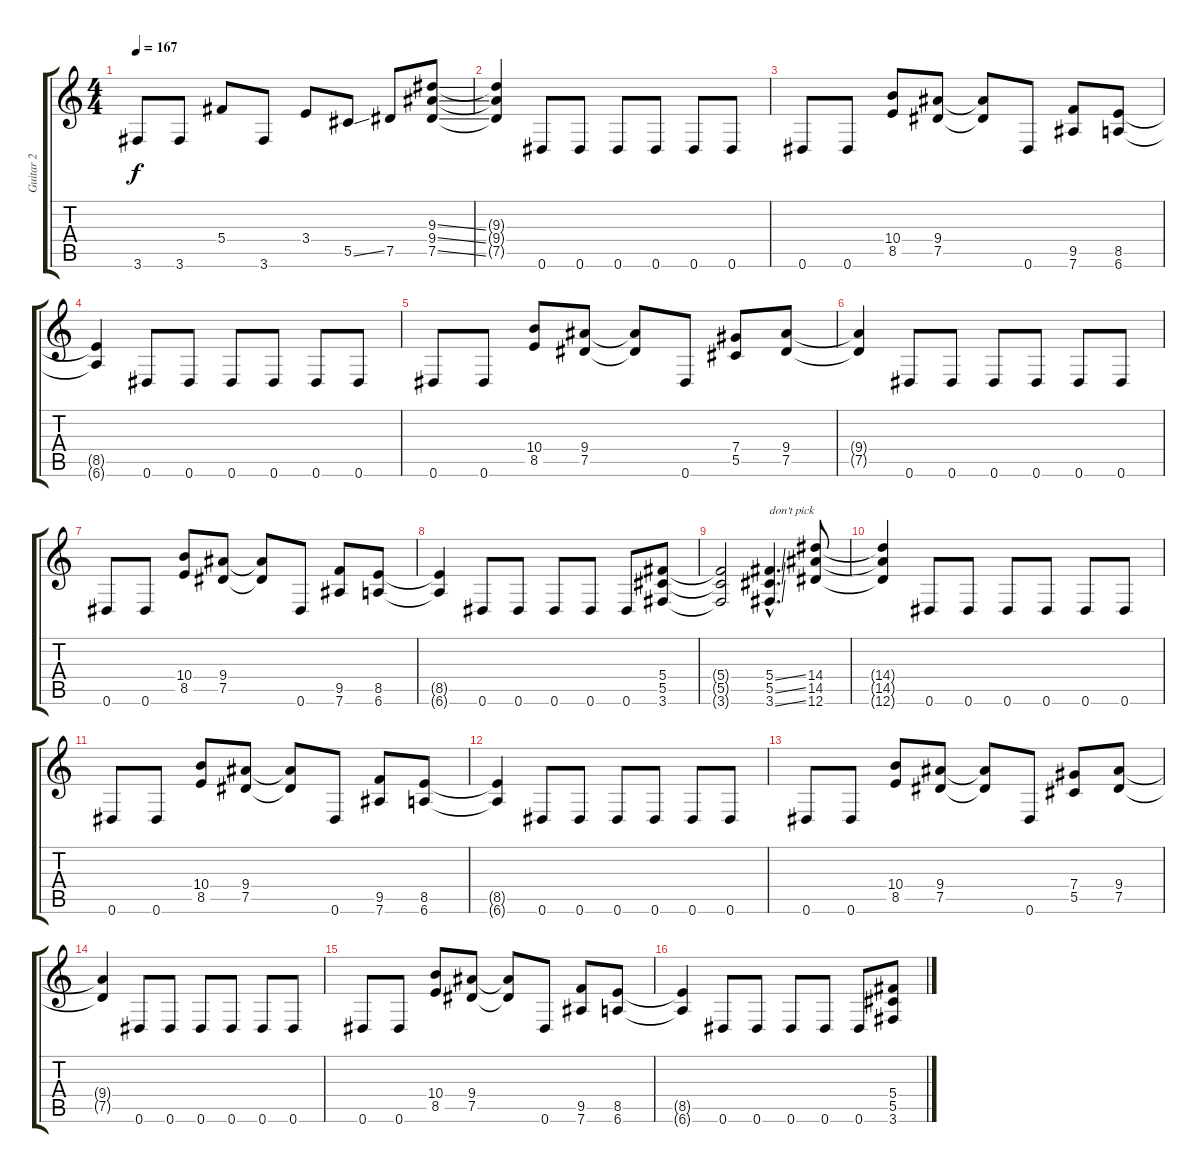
\track ("Guitar 2" "Guitar 2") {instrument distortionguitar}
\staff {score tabs}
\tuning (Eb4 Bb3 Gb3 Db3 Ab2 Eb2) {hide}
\ts (4 4)
\tempo 167
\clef g2
\ks c
3.6.8{dy f} 3.6.8 5.4.8 3.6.8 3.4.8 5.5{ss}.8 7.5.8 (9.3{ss} 9.4{ss} 7.5{ss}).8 |
(9.3{t} 9.4{t} 7.5{t}).4 0.6.8 0.6.8 0.6.8 0.6.8 0.6.8 0.6.8 |
0.6.8 0.6.8 (10.4 8.5).8 (9.4 7.5).8 (9.4{t} 7.5{t}).8 0.6.8 (9.5 7.6).8 (8.5 6.6).8 |
(8.5{t} 6.6{t}).4 0.6.8 0.6.8 0.6.8 0.6.8 0.6.8 0.6.8 |
0.6.8 0.6.8 (10.4 8.5).8 (9.4 7.5).8 (9.4{t} 7.5{t}).8 0.6.8 (7.4 5.5).8 (9.4 7.5).8 |
(9.4{t} 7.5{t}).4 0.6.8 0.6.8 0.6.8 0.6.8 0.6.8 0.6.8 |
0.6.8 0.6.8 (10.4 8.5).8 (9.4 7.5).8 (9.4{t} 7.5{t}).8 0.6.8 (9.5 7.6).8 (8.5 6.6).8 |
(8.5{t} 6.6{t}).4 0.6.8 0.6.8 0.6.8 0.6.8 0.6.8 (5.4 5.5 3.6).8 |
(5.4{t} 5.5{t} 3.6{t}).2 (5.4{ss hac} 5.5{ss hac} 3.6{ss hac}).4{d txt "don't pick"} (14.4 14.5 12.6).8 |
(14.4{t} 14.5{t} 12.6{t}).4 0.6.8 0.6.8 0.6.8 0.6.8 0.6.8 0.6.8 |
0.6.8 0.6.8 (10.4 8.5).8 (9.4 7.5).8 (9.4{t} 7.5{t}).8 0.6.8 (9.5 7.6).8 (8.5 6.6).8 |
(8.5{t} 6.6{t}).4 0.6.8 0.6.8 0.6.8 0.6.8 0.6.8 0.6.8 |
0.6.8 0.6.8 (10.4 8.5).8 (9.4 7.5).8 (9.4{t} 7.5{t}).8 0.6.8 (7.4 5.5).8 (9.4 7.5).8 |
(9.4{t} 7.5{t}).4 0.6.8 0.6.8 0.6.8 0.6.8 0.6.8 0.6.8 |
0.6.8 0.6.8 (10.4 8.5).8 (9.4 7.5).8 (9.4{t} 7.5{t}).8 0.6.8 (9.5 7.6).8 (8.5 6.6).8 |
(8.5{t} 6.6{t}).4 0.6.8 0.6.8 0.6.8 0.6.8 0.6.8 (5.4 5.5 3.6).8
